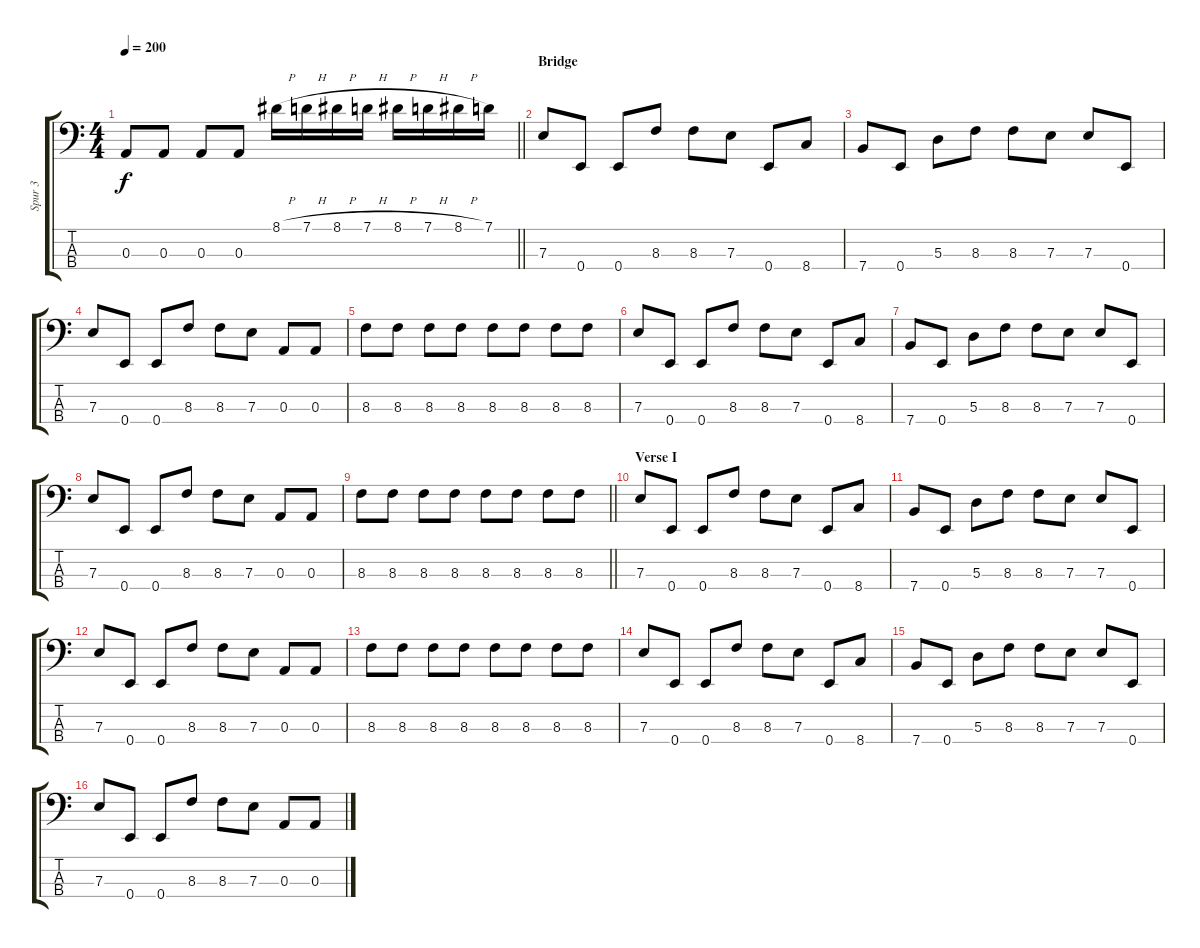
\track ("Spur 3" "Spur 3") {instrument electricbasspick}
\staff {score tabs}
\tuning (G2 D2 A1 E1) {hide}
\ts (4 4)
\tempo 200
\clef f4
\barLineRight lightlight
\ks c
0.3.8{dy f} 0.3.8 0.3.8 0.3.8 8.1{h}.16 7.1{h}.16 8.1{h}.16 7.1{h}.16 8.1{h}.16 7.1{h}.16 8.1{h}.16 7.1.16 |
\section ("" "Bridge")
7.3.8 0.4.8 0.4.8 8.3.8 8.3.8 7.3.8 0.4.8 8.4.8 |
7.4.8 0.4.8 5.3.8 8.3.8 8.3.8 7.3.8 7.3.8 0.4.8 |
7.3.8 0.4.8 0.4.8 8.3.8 8.3.8 7.3.8 0.3.8 0.3.8 |
8.3.8 8.3.8 8.3.8 8.3.8 8.3.8 8.3.8 8.3.8 8.3.8 |
7.3.8 0.4.8 0.4.8 8.3.8 8.3.8 7.3.8 0.4.8 8.4.8 |
7.4.8 0.4.8 5.3.8 8.3.8 8.3.8 7.3.8 7.3.8 0.4.8 |
7.3.8 0.4.8 0.4.8 8.3.8 8.3.8 7.3.8 0.3.8 0.3.8 |
\barLineRight lightlight
8.3.8 8.3.8 8.3.8 8.3.8 8.3.8 8.3.8 8.3.8 8.3.8 |
\section ("" "Verse I")
7.3.8 0.4.8 0.4.8 8.3.8 8.3.8 7.3.8 0.4.8 8.4.8 |
7.4.8 0.4.8 5.3.8 8.3.8 8.3.8 7.3.8 7.3.8 0.4.8 |
7.3.8 0.4.8 0.4.8 8.3.8 8.3.8 7.3.8 0.3.8 0.3.8 |
8.3.8 8.3.8 8.3.8 8.3.8 8.3.8 8.3.8 8.3.8 8.3.8 |
7.3.8 0.4.8 0.4.8 8.3.8 8.3.8 7.3.8 0.4.8 8.4.8 |
7.4.8 0.4.8 5.3.8 8.3.8 8.3.8 7.3.8 7.3.8 0.4.8 |
7.3.8 0.4.8 0.4.8 8.3.8 8.3.8 7.3.8 0.3.8 0.3.8
